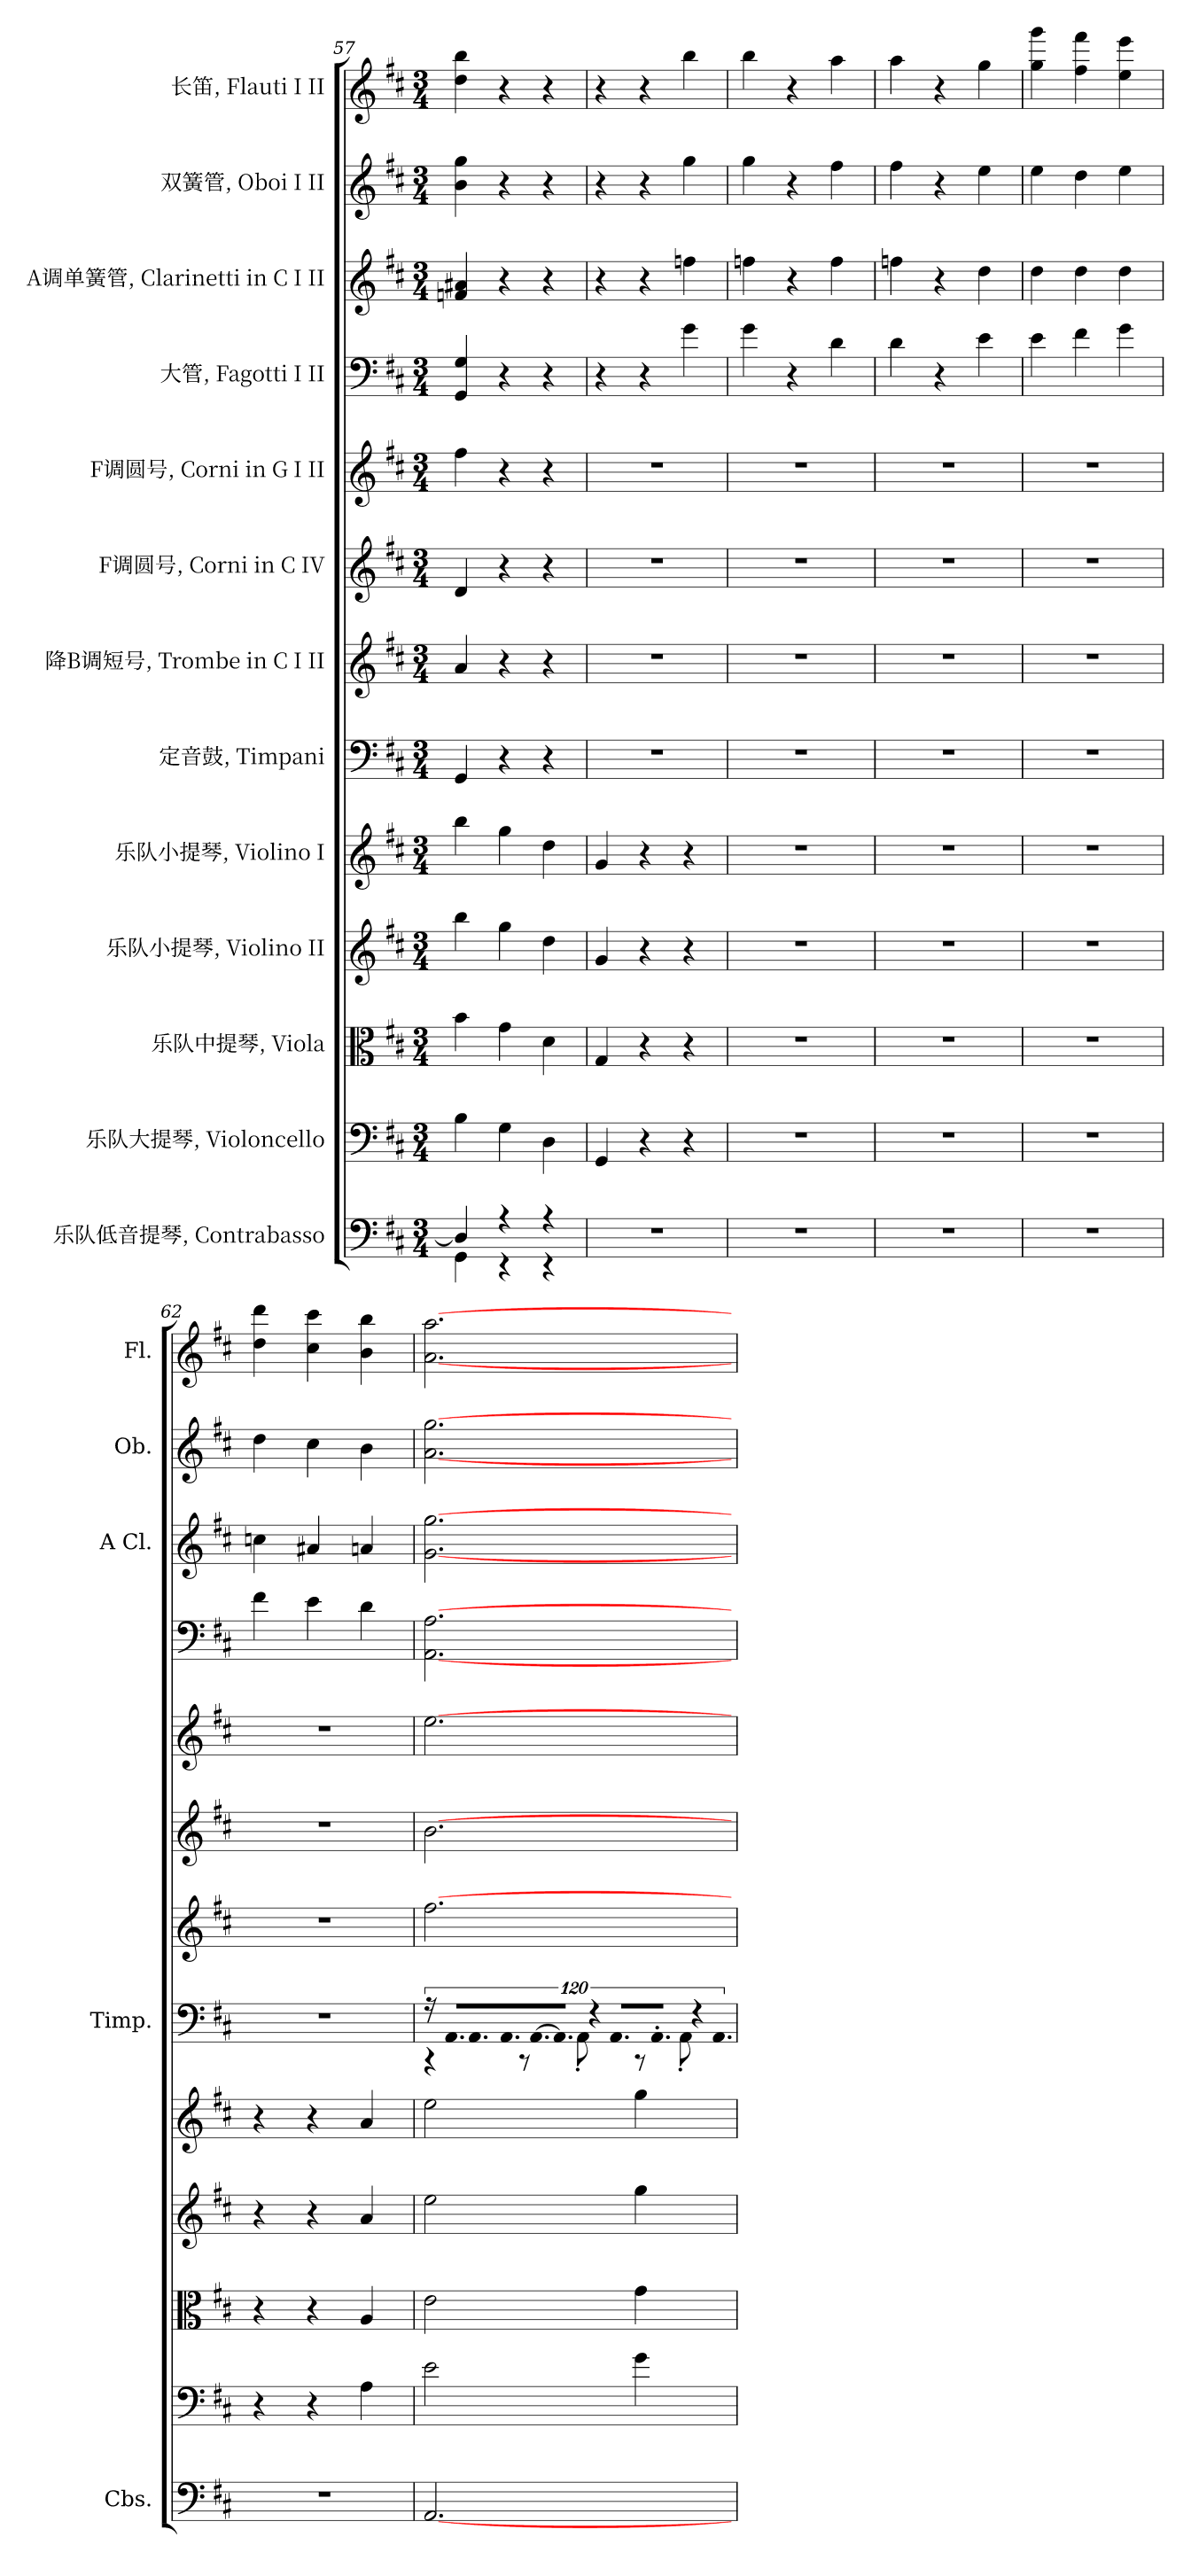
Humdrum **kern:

**kern	**kern	**kern	**kern	**kern	**kern	**kern	**kern	**kern	**kern	**kern	**kern	**kern
*part13	*part12	*part11	*part10	*part9	*part8	*part7	*part6	*part5	*part4	*part3	*part2	*part1
*staff13	*staff12	*staff11	*staff10	*staff9	*staff8	*staff7	*staff6	*staff5	*staff4	*staff3	*staff2	*staff1
*I"乐队低音提琴, Contrabasso	*I"乐队大提琴, Violoncello	*I"乐队中提琴, Viola	*I"乐队小提琴, Violino II	*I"乐队小提琴, Violino I	*I"定音鼓, Timpani	*I"降B调短号, Trombe in C I II	*I"F调圆号, Corni in C IV	*I"F调圆号, Corni in G I II	*I"大管, Fagotti I II	*I"A调单簧管, Clarinetti in C I II	*I"双簧管, Oboi I II	*I"长笛, Flauti I II
*I'Cbs.	*	*	*	*	*I'Timp.	*	*	*	*	*I'A Cl.	*I'Ob.	*I'Fl.
*clefF4	*clefF4	*clefC3	*clefG2	*clefG2	*clefF4	*clefG2	*clefG2	*clefG2	*clefF4	*clefG2	*clefG2	*clefG2
*ITrd7c12	*	*	*	*	*	*ITrd1c2	*ITrd4c7	*ITrd4c7	*	*ITrd2c3	*	*
*k[f#c#]	*k[f#c#]	*k[f#c#]	*k[f#c#]	*k[f#c#]	*k[f#c#]	*k[]	*k[f#]	*k[f#]	*k[f#c#]	*k[f#c#g#d#a#]	*k[f#c#]	*k[f#c#]
*M3/4	*M3/4	*M3/4	*M3/4	*M3/4	*M3/4	*M3/4	*M3/4	*M3/4	*M3/4	*M3/4	*M3/4	*M3/4
*MM350	*MM350	*MM350	*MM350	*MM350	*MM350	*MM350	*MM350	*MM350	*MM350	*MM350	*MM350	*MM350
=57	=57	=57	=57	=57	=57	=57	=57	=57	=57	=57	=57	=57
*^	*	*	*	*	*	*	*	*	*	*	*	*
4DD/]	4GGG\	4B\	4b\	4bb\	4bb\	4GG/	4g/	4G/	4b\	4GG/ 4G/	4dn/ 4f##X/	4b\ 4gg\	4dd\ 4bb\
4r	4r	4G\	4g\	4gg\	4gg\	4r	4r	4r	4r	4r	4r	4r	4r
*	*	*	*	*	*	*	*	*	*	*	*	*	*MM318
4r	4r	4D\	4d\	4dd\	4dd\	4r	4r	4r	4r	4r	4r	4r	4r
*v	*v	*	*	*	*	*	*	*	*	*	*	*	*
!!LO:PB:g=z
=58	=58	=58	=58	=58	=58	=58	=58	=58	=58	=58	=58	=58
*	*	*	*	*	*	*	*	*	*	*	*	*MM280
2.r	4GG/	4G/	4g/	4g/	2.r	2.r	2.r	2.r	4r	4r	4r	4r
.	4r	4r	4r	4r	.	.	.	.	4r	4r	4r	4r
*	*	*	*	*	*	*	*	*	*	*	*	*MM318
.	4r	4r	4r	4r	.	.	.	.	4g\	4ddn\	4gg\	4bb\
=59	=59	=59	=59	=59	=59	=59	=59	=59	=59	=59	=59	=59
*	*	*	*	*	*	*	*	*	*	*	*	*MM350
2.r	2.r	2.r	2.r	2.r	2.r	2.r	2.r	2.r	4g\	4ddn\	4gg\	4bb\
.	.	.	.	.	.	.	.	.	4r	4r	4r	4r
*	*	*	*	*	*	*	*	*	*	*	*	*MM318
.	.	.	.	.	.	.	.	.	4d\	4dd\	4ff#\	4aa\
=60	=60	=60	=60	=60	=60	=60	=60	=60	=60	=60	=60	=60
*	*	*	*	*	*	*	*	*	*	*	*	*MM350
2.r	2.r	2.r	2.r	2.r	2.r	2.r	2.r	2.r	4d\	4ddn\	4ff#\	4aa\
.	.	.	.	.	.	.	.	.	4r	4r	4r	4r
*	*	*	*	*	*	*	*	*	*	*	*	*MM318
.	.	.	.	.	.	.	.	.	4e\	4b\	4ee\	4gg\
=61	=61	=61	=61	=61	=61	=61	=61	=61	=61	=61	=61	=61
*	*	*	*	*	*	*	*	*	*	*	*	*MM350
2.r	2.r	2.r	2.r	2.r	2.r	2.r	2.r	2.r	4e\	4b\	4ee\	4gg\ 4ggg\
.	.	.	.	.	.	.	.	.	4f#\	4b\	4dd\	4ff#\ 4fff#\
*	*	*	*	*	*	*	*	*	*	*	*	*MM318
.	.	.	.	.	.	.	.	.	4g\	4b\	4ee\	4ee\ 4eee\
=62	=62	=62	=62	=62	=62	=62	=62	=62	=62	=62	=62	=62
*	*	*	*	*	*	*	*	*	*	*	*	*MM350
2.r	4r	4r	4r	4r	2.r	2.r	2.r	2.r	4f#\	4an\	4dd\	4dd\ 4ddd\
.	4r	4r	4r	4r	.	.	.	.	4e\	4f##X/	4cc#\	4cc#\ 4ccc#\
*	*	*	*	*	*	*	*	*	*	*	*	*MM318
.	4A\	4A/	4a/	4a/	.	.	.	.	4d\	4f#X/	4b\	4b\ 4bb\
!!LO:PB:g=z
=63	=63	=63	=63	=63	=63	=63	=63	=63	=63	=63	=63	=63
*	*	*	*	*	*	*	*	*	*	*	*	*MM350
!	!	!	!	!	!LO:N:vis=32.	!	!	!	!	!	!	!
*	*	*	*	*	*^	*	*	*	*	*	*	*
[2.AAA/	2e\	2e\	2ee\	2ee\	1920%103r	4r	[2.ee\	[2.e\	[2.a\	[2.AA\ [2.A\	[2.e\ [2.ee\	[2.a\ [2.gg\	[2.a\ [2.aa\
!	!	!	!	!	!LO:N:vis=32.	!	!	!	!	!	!	!	!
.	.	.	.	.	1920%103AA/KLL	.	.	.	.	.	.	.	.
!	!	!	!	!	!LO:N:vis=16.	!	!	!	!	!	!	!	!
.	.	.	.	.	960%103AA/	.	.	.	.	.	.	.	.
!	!	!	!	!	!LO:N:vis=32.	!	!	!	!	!	!	!	!
.	.	.	.	.	1920%103AA/L	.	.	.	.	.	.	.	.
.	.	.	.	.	.	8r	.	.	.	.	.	.	.
!	!	!	!	!	!LO:N:vis=32.	!	!	!	!	!	!	!	!
.	.	.	.	.	[1920%103AA/	.	.	.	.	.	.	.	.
!	!	!	!	!	!LO:N:vis=32.	!	!	!	!	!	!	!	!
.	.	.	.	.	1920%103AA/JJJ]	.	.	.	.	.	.	.	.
.	.	.	.	.	.	8AA'\	.	.	.	.	.	.	.
!	!	!	!	!	!LO:N:vis=32.	!	!	!	!	!	!	!	!
.	.	.	.	.	1920%103r	.	.	.	.	.	.	.	.
!	!	!	!	!	!LO:N:vis=16.	!	!	!	!	!	!	!	!
.	.	.	.	.	960%103AA/LL	.	.	.	.	.	.	.	.
.	4g\	4g\	4gg\	4gg\	.	8r	.	.	.	.	.	.	.
!	!	!	!	!	!LO:N:vis=16.	!	!	!	!	!	!	!	!
.	.	.	.	.	960%103AA'/JJ	.	.	.	.	.	.	.	.
.	.	.	.	.	.	8AA'\	.	.	.	.	.	.	.
!	!	!	!	!	!LO:N:vis=32.	!	!	!	!	!	!	!	!
.	.	.	.	.	1920%103r	.	.	.	.	.	.	.	.
!	!	!	!	!	!LO:N:vis=32.	!	!	!	!	!	!	!	!
.	.	.	.	.	1920%103AA/	.	.	.	.	.	.	.	.
960ryy	960ryy	960ryy	960ryy	960ryy	.	960ryy	960ryy	960ryy	960ryy	960ryy	960ryy	960ryy	960ryy
*	*	*	*	*	*v	*v	*	*	*	*	*	*	*
=	=	=	=	=	=	=	=	=	=	=	=	=
*-	*-	*-	*-	*-	*-	*-	*-	*-	*-	*-	*-	*-
